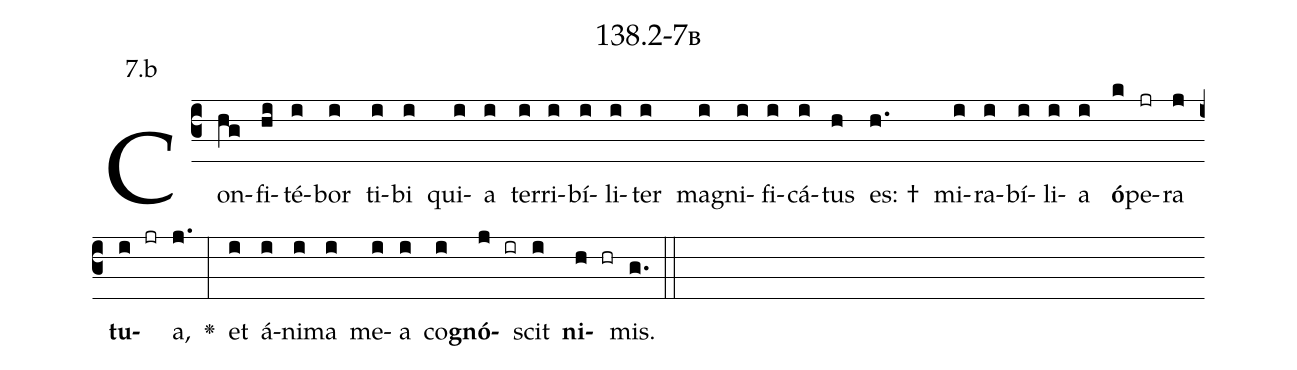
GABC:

name: 138.2-7b;
annotation: 7.b;
%%
(c3)Con(hg)fi(hi)té(i)bor(i) ti(i)bi(i) qui(i)a(i) ter(i)ri(i)bí(i)li(i)ter(i) ma(i)gni(i)fi(i)cá(i)tus(h) es: †(h.) mi(i)ra(i)bí(i)li(i)a(i) <b>ó</b>(k)pe(jr)ra(j) <b>tu</b>(i jr)a,(j.) <v>\greheightstar</v>(:) et(i) á(i)ni(i)ma(i) me(i)a(i) co(i)<b>gnó</b>(j ir)scit(i) <b>ni</b>(h hr)mis.(g.) (::)


%E(i) u(i) o(j) u(i) a(h) e.(g.) (::)
